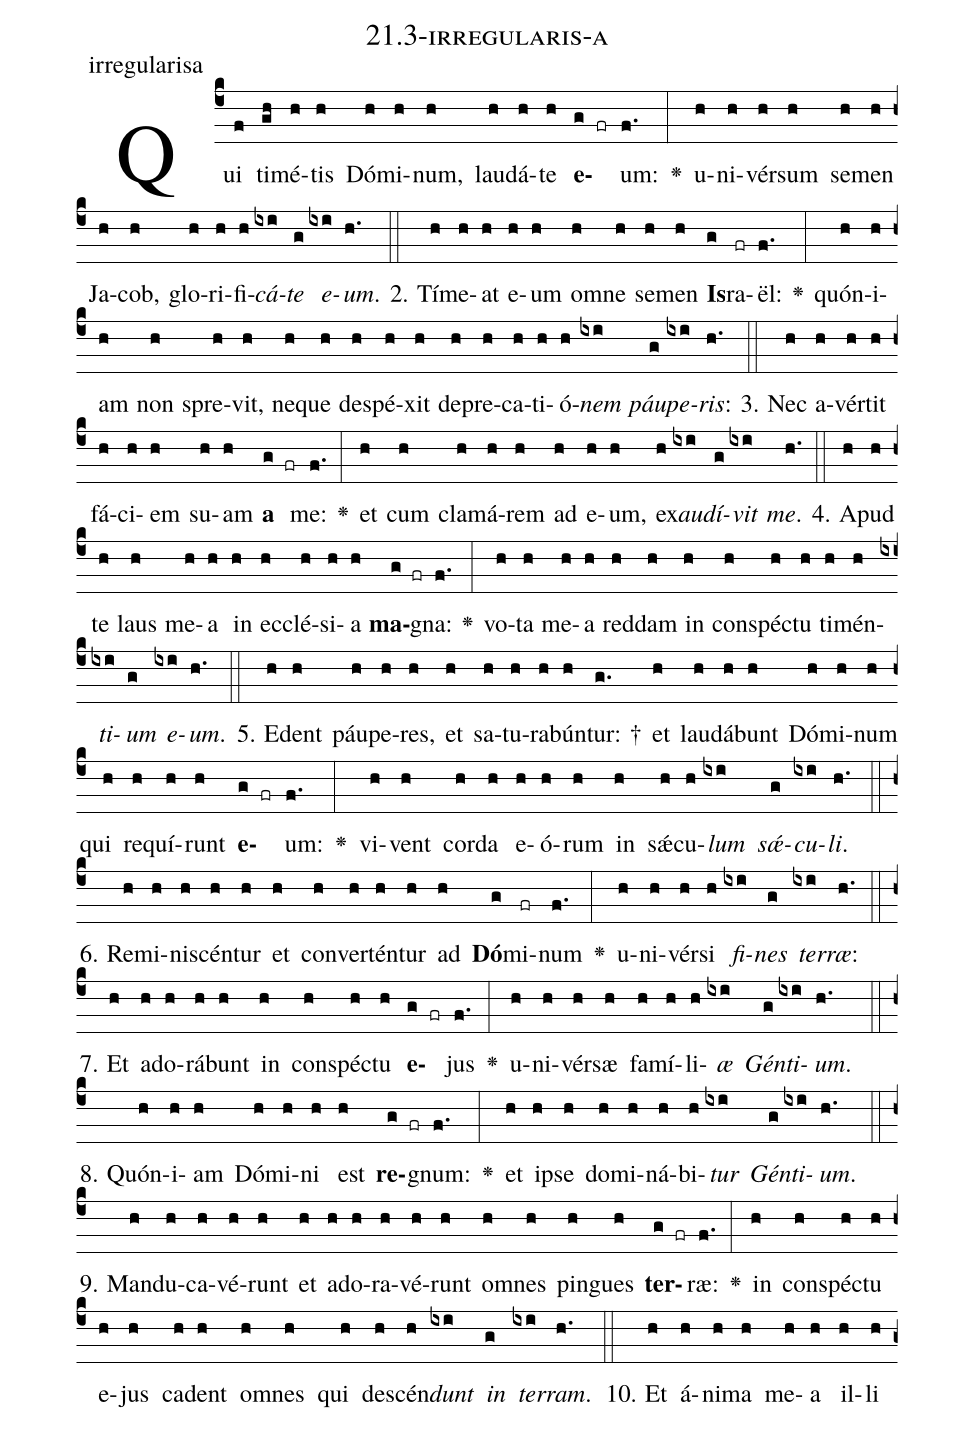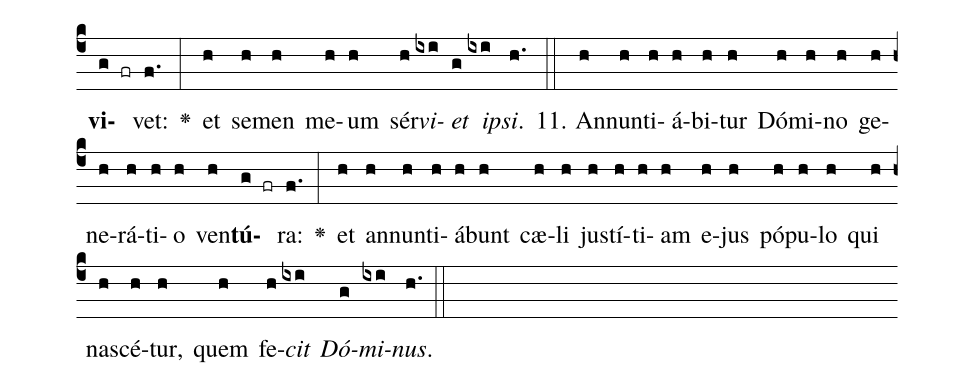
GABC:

name: 21.3-irregularis-a;
annotation: irregularisa;
%%
(c4)Qui(f) ti(gh)mé(h)tis(h) Dó(h)mi(h)num,(h) lau(h)dá(h)te(h) <b>e</b>(g fr)um:(f.) <v>\greheightstar</v>(:) u(h)ni(h)vér(h)sum(h) se(h)men(h) Ja(h)cob,(h) glo(h)ri(h)fi(h)<i>cá</i>(ixi)<i>te</i>(g) <i>e</i>(ixi)<i>um</i>.(h.) (::)
2. Tí(h)me(h)at(h) e(h)um(h) om(h)ne(h) se(h)men(h) <b>Is</b>(g)ra(fr)ël:(f.) <v>\greheightstar</v>(:) quón(h)i(h)am(h) non(h) spre(h)vit,(h) ne(h)que(h) de(h)spé(h)xit(h) de(h)pre(h)ca(h)ti(h)ó(h)<i>nem</i>(ixi) <i>páu</i>(g)<i>pe</i>(ixi)<i>ris</i>:(h.) (::)
3. Nec(h) a(h)vér(h)tit(h) fá(h)ci(h)em(h) su(h)am(h) <b>a</b>(g fr) me:(f.) <v>\greheightstar</v>(:) et(h) cum(h) cla(h)má(h)rem(h) ad(h) e(h)um,(h) ex(h)<i>au</i>(ixi)<i>dí</i>(g)<i>vit</i>(ixi) <i>me</i>.(h.) (::)
4. A(h)pud(h) te(h) laus(h) me(h)a(h) in(h) ec(h)clé(h)si(h)a(h) <b>ma</b>(g fr)gna:(f.) <v>\greheightstar</v>(:) vo(h)ta(h) me(h)a(h) red(h)dam(h) in(h) con(h)spéc(h)tu(h) ti(h)mén(h)<i>ti</i>(ixi)<i>um</i>(g) <i>e</i>(ixi)<i>um</i>.(h.) (::)
5. E(h)dent(h) páu(h)pe(h)res,(h) et(h) sa(h)tu(h)ra(h)bún(h)tur: †(g.) et(h) lau(h)dá(h)bunt(h) Dó(h)mi(h)num(h) qui(h) re(h)quí(h)runt(h) <b>e</b>(g fr)um:(f.) <v>\greheightstar</v>(:) vi(h)vent(h) cor(h)da(h) e(h)ó(h)rum(h) in(h) sǽ(h)cu(h)<i>lum</i>(ixi) <i>sǽ</i>(g)<i>cu</i>(ixi)<i>li</i>.(h.) (::)
6. Re(h)mi(h)ni(h)scén(h)tur(h) et(h) con(h)ver(h)tén(h)tur(h) ad(h) <b>Dó</b>(g)mi(fr)num(f.) <v>\greheightstar</v>(:) u(h)ni(h)vér(h)si(h) <i>fi</i>(ixi)<i>nes</i>(g) <i>ter</i>(ixi)<i>ræ</i>:(h.) (::)
7. Et(h) ad(h)o(h)rá(h)bunt(h) in(h) con(h)spéc(h)tu(h) <b>e</b>(g fr)jus(f.) <v>\greheightstar</v>(:) u(h)ni(h)vér(h)sæ(h) fa(h)mí(h)li(h)<i>æ</i>(ixi) <i>Gén</i>(g)<i>ti</i>(ixi)<i>um</i>.(h.) (::)
8. Quón(h)i(h)am(h) Dó(h)mi(h)ni(h) est(h) <b>re</b>(g fr)gnum:(f.) <v>\greheightstar</v>(:) et(h) ip(h)se(h) do(h)mi(h)ná(h)bi(h)<i>tur</i>(ixi) <i>Gén</i>(g)<i>ti</i>(ixi)<i>um</i>.(h.) (::)
9. Man(h)du(h)ca(h)vé(h)runt(h) et(h) ad(h)o(h)ra(h)vé(h)runt(h) om(h)nes(h) pin(h)gues(h) <b>ter</b>(g fr)ræ:(f.) <v>\greheightstar</v>(:) in(h) con(h)spéc(h)tu(h) e(h)jus(h) ca(h)dent(h) om(h)nes(h) qui(h) de(h)scén(h)<i>dunt</i>(ixi) <i>in</i>(g) <i>ter</i>(ixi)<i>ram</i>.(h.) (::)
10. Et(h) á(h)ni(h)ma(h) me(h)a(h) il(h)li(h) <b>vi</b>(g fr)vet:(f.) <v>\greheightstar</v>(:) et(h) se(h)men(h) me(h)um(h) sér(h)<i>vi</i>(ixi)<i>et</i>(g) <i>ip</i>(ixi)<i>si</i>.(h.) (::)
11. An(h)nun(h)ti(h)á(h)bi(h)tur(h) Dó(h)mi(h)no(h) ge(h)ne(h)rá(h)ti(h)o(h) ven(h)<b>tú</b>(g fr)ra:(f.) <v>\greheightstar</v>(:) et(h) an(h)nun(h)ti(h)á(h)bunt(h) cæ(h)li(h) jus(h)tí(h)ti(h)am(h) e(h)jus(h) pó(h)pu(h)lo(h) qui(h) na(h)scé(h)tur,(h) quem(h) fe(h)<i>cit</i>(ixi) <i>Dó</i>(g)<i>mi</i>(ixi)<i>nus</i>.(h.) (::)
